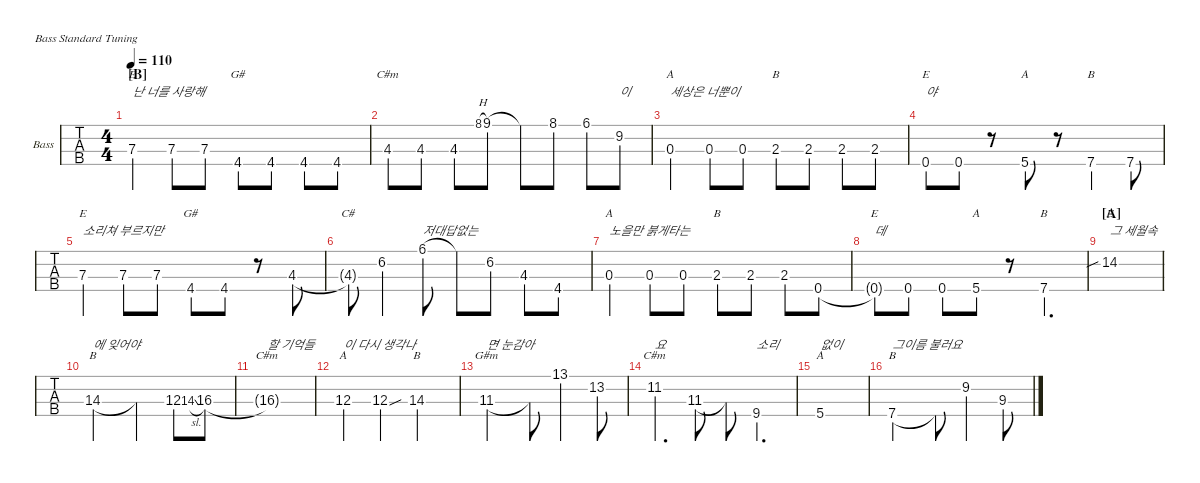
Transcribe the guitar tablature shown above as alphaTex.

\defaultSystemsLayout 4
\hideDynamics
\bracketExtendMode nobrackets
\firstSystemTrackNameOrientation horizontal
\track ("Bass" "Bass") {defaultSystemsLayout 4 instrument electricbassfinger}
\staff {tabs}
\tuning (G2 D2 A1 E1)
\chord ("E" x x 7 x) {firstfret 7 showdiagram false showfingering false}
\chord ("C#m" x x 4 x) {showdiagram false showfingering false}
\chord ("A" x x x 5) {showdiagram false showfingering false}
\chord ("B" x x x 7) {firstfret 7 showdiagram false showfingering false}
\chord ("G#" x x x 4) {showdiagram false showfingering false}
\chord ("A" x x 0 x) {showdiagram false showfingering false}
\chord ("B" x x 2 x) {showdiagram false showfingering false}
\chord ("E" x x x 0) {showdiagram false showfingering false}
\chord ("C#" x x 4 x) {showdiagram false showfingering false}
\chord ("E" x 14 x x) {firstfret 14 showdiagram false showfingering false}
\chord ("B" x x 14 x) {firstfret 14 showdiagram false showfingering false}
\chord ("C#m" x x 16 x) {firstfret 16 showdiagram false showfingering false}
\chord ("A" x x 12 x) {firstfret 12 showdiagram false showfingering false}
\chord ("G#m" x x 11 x) {firstfret 11 showdiagram false showfingering false}
\chord ("C#m" x 11 x x) {firstfret 11 showdiagram false showfingering false}
\ts (4 4)
\section ("B" "")
\tempo 110
\clef f4
\ks c
7.3.4{ch "E" txt "난 너를 사랑해" dy mf} 7.3.8 7.3.8 4.4{acc #}.8{ch "G#"} 4.4{acc #}.8 4.4{acc #}.8 4.4{acc #}.8 |
4.3{acc #}.8{ch "C#m"} 4.3{acc #}.8 4.3{acc #}.8 8.1{h acc #}.8{gr} 9.1.8 9.1{t}.8 8.1{acc #}.8 6.1{acc #}.8 9.2.8{txt "이"} |
0.3.4{ch "A" txt "세상은 너뿐이"} 0.3.8 0.3.8 2.3.8{ch "B"} 2.3.8 2.3.8 2.3.8 |
0.4.8{ch "E" txt "야"} 0.4.8 r.8 5.4.8{ch "A"} r.8 7.4.4{ch "B"} 7.4.8 |
7.3.4{ch "E" txt "소리쳐 부르지만"} 7.3.8 7.3.8 4.4{acc #}.8{ch "G#"} 4.4{acc #}.8 r.8 4.3{acc #}.8 |
4.3{t acc #}.8{ch "C#"} 6.2{acc #}.4 6.1{acc #}.8{txt "저대답없는"} 6.1{t acc #}.8 6.2{acc #}.8 4.3{acc #}.8 4.4{acc #}.8 |
0.3.4{ch "A" txt "노을만 붉게타는"} 0.3.8 0.3.8 2.3.8{ch "B"} 2.3.8 2.3.8 0.4.8 |
0.4{t}.8{ch "E" txt "데"} 0.4.8 0.4.8 5.4.8{ch "A"} r.8 7.4.4{d ch "B"} |
\section ("A" "")
14.2{sib}.1{ch "E" txt "그 세월속"} |
14.3.2{ch "B" txt "에 잊어야"} 14.3{t}.4 12.3.8 14.3{sl}.8{gr} 16.3{acc #}.8 |
16.3{t acc #}.1{ch "C#m" txt "할 기억들"} |
12.3.4{ch "A" txt "이 다시 생각나"} 12.3{sou}.4 14.3.2{ch "B"} |
11.3{acc #}.2{ch "G#m" txt "면 눈감아"} 11.3{t acc #}.8 13.1{acc #}.4 13.2{acc #}.8 |
11.2{acc #}.4{d ch "C#m" txt "요"} 11.3{acc #}.8 11.3{t acc #}.8 9.4{acc #}.4{d txt "소리"} |
5.4.1{ch "A" txt "없이"} |
7.4.2{ch "B" txt "그이름 불러요"} 7.4{t}.8 9.2.4 9.3{acc #}.8
